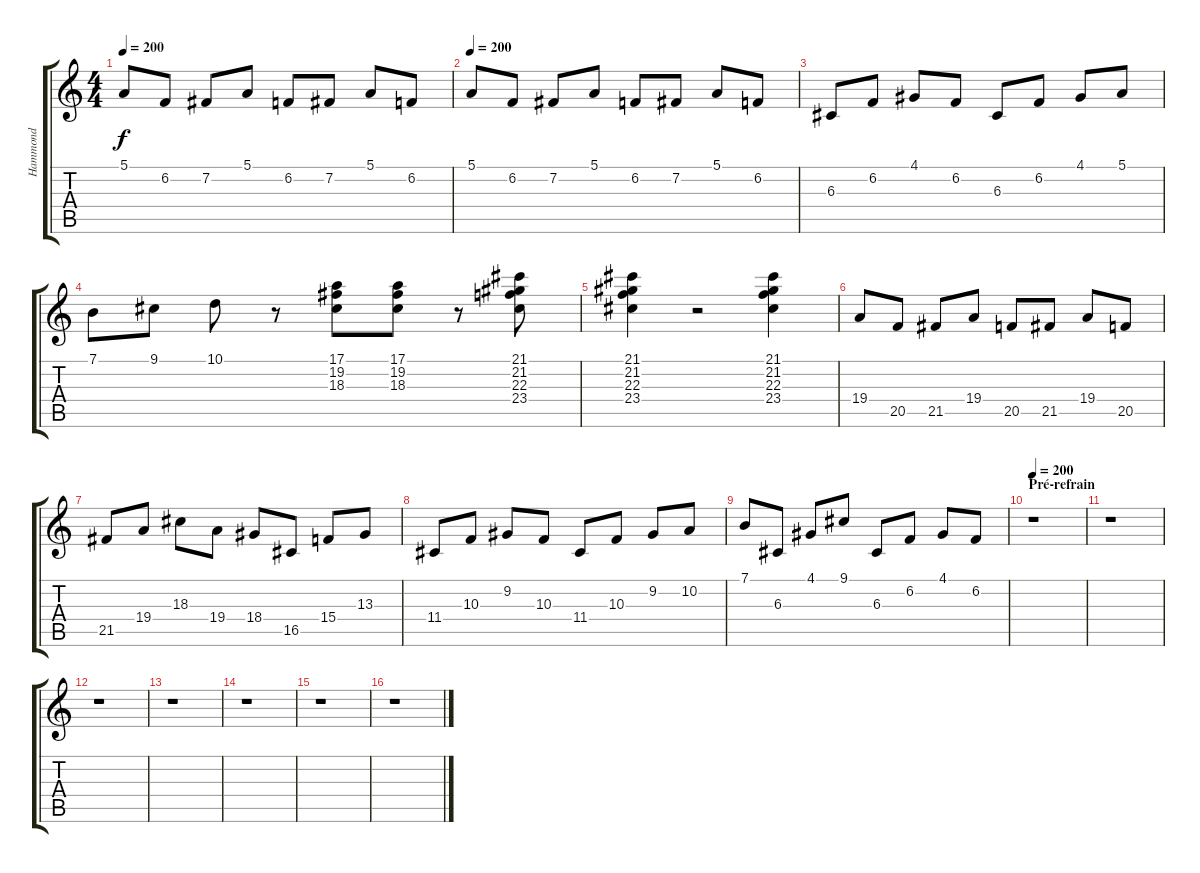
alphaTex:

\track ("Hammond" "Hammond") {instrument drawbarorgan}
\staff {score tabs}
\tuning (E4 B3 G3 D3 A2 E2) {hide}
\ts (4 4)
\tempo 200
\clef g2
\ks c
5.1.8{dy f} 6.2.8 7.2.8 5.1.8 6.2.8 7.2.8 5.1.8 6.2.8 |
\tempo 200
5.1.8 6.2.8 7.2.8 5.1.8 6.2.8 7.2.8 5.1.8 6.2.8 |
6.3.8 6.2.8 4.1.8 6.2.8 6.3.8 6.2.8 4.1.8 5.1.8 |
7.1.8 9.1.8 10.1.8 r.8 (17.1 19.2 18.3).8 (17.1 19.2 18.3).8 r.8 (21.1 21.2 22.3 23.4).8 |
(21.1 21.2 22.3 23.4).4 r.2 (21.1 21.2 22.3 23.4).4 |
19.4.8 20.5.8 21.5.8 19.4.8 20.5.8 21.5.8 19.4.8 20.5.8 |
21.5.8 19.4.8 18.3.8 19.4.8 18.4.8 16.5.8 15.4.8 13.3.8 |
11.4.8 10.3.8 9.2.8 10.3.8 11.4.8 10.3.8 9.2.8 10.2.8 |
7.1.8 6.3.8 4.1.8 9.1.8 6.3.8 6.2.8 4.1.8 6.2.8 |
\section ("" "Pré-refrain")
\tempo 200
r.1 |
r.1 |
r.1 |
r.1 |
r.1 |
r.1 |
r.1
